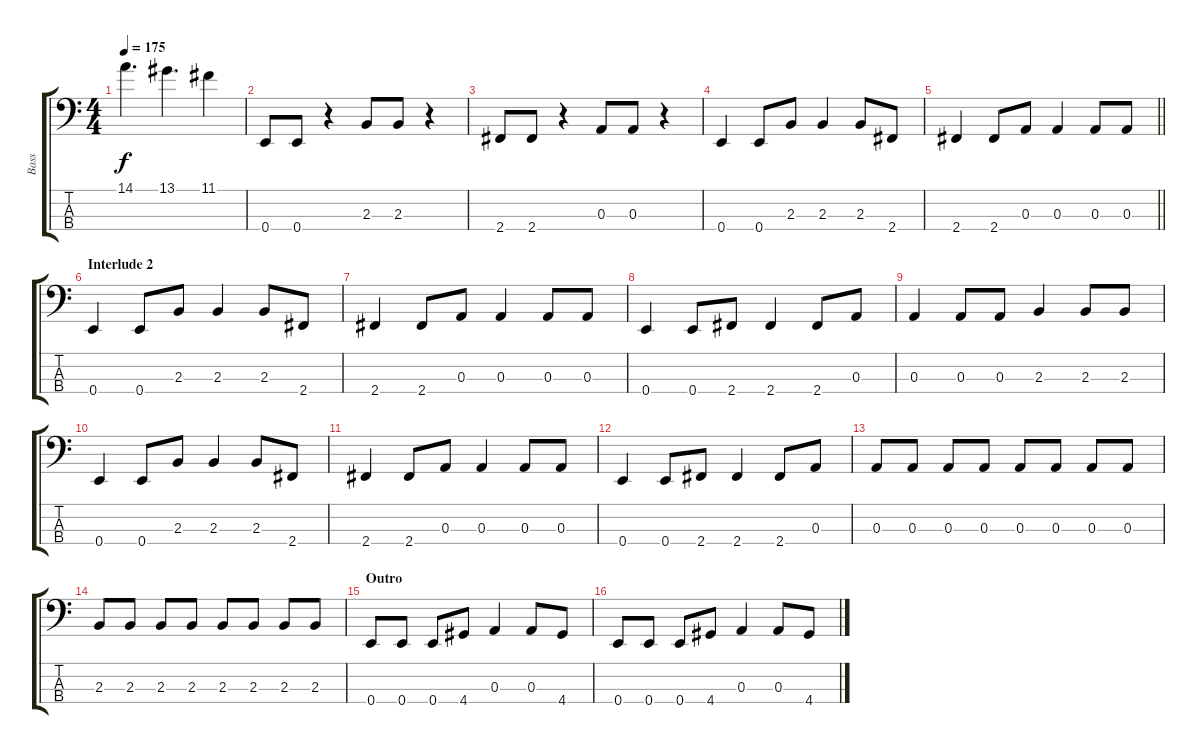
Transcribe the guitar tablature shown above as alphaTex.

\track ("Bass" "Bass") {instrument electricbasspick}
\staff {score tabs}
\tuning (G2 D2 A1 E1) {hide}
\ts (4 4)
\tempo 175
\clef f4
\ks c
14.1.4{d dy f} 13.1.4{d} 11.1.4 |
0.4.8 0.4.8 r.4 2.3.8 2.3.8 r.4 |
2.4.8 2.4.8 r.4 0.3.8 0.3.8 r.4 |
0.4.4 0.4.8 2.3.8 2.3.4 2.3.8 2.4.8 |
\barLineRight lightlight
2.4.4 2.4.8 0.3.8 0.3.4 0.3.8 0.3.8 |
\section ("" "Interlude 2")
0.4.4 0.4.8 2.3.8 2.3.4 2.3.8 2.4.8 |
2.4.4 2.4.8 0.3.8 0.3.4 0.3.8 0.3.8 |
0.4.4 0.4.8 2.4.8 2.4.4 2.4.8 0.3.8 |
0.3.4 0.3.8 0.3.8 2.3.4 2.3.8 2.3.8 |
0.4.4 0.4.8 2.3.8 2.3.4 2.3.8 2.4.8 |
2.4.4 2.4.8 0.3.8 0.3.4 0.3.8 0.3.8 |
0.4.4 0.4.8 2.4.8 2.4.4 2.4.8 0.3.8 |
0.3.8 0.3.8 0.3.8 0.3.8 0.3.8 0.3.8 0.3.8 0.3.8 |
2.3.8 2.3.8 2.3.8 2.3.8 2.3.8 2.3.8 2.3.8 2.3.8 |
\section ("" "Outro")
0.4.8 0.4.8 0.4.8 4.4.8 0.3.4 0.3.8 4.4.8 |
0.4.8 0.4.8 0.4.8 4.4.8 0.3.4 0.3.8 4.4.8
